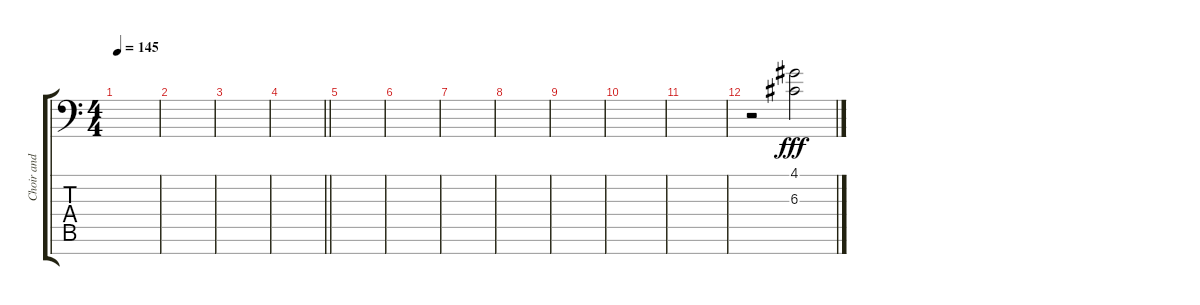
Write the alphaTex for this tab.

\track ("Choir and Effects" "Choir and ") {instrument pad7halo}
\staff {score tabs}
\tuning (E4 B3 G3 D3 A2 E2 A1) {hide}
\ts (4 4)
\tempo 145
\clef f4
\ks c
|
|
|
\barLineRight lightlight
|
\section ("" "")
|
|
|
|
|
|
|
r.2 (4.1 6.3).2{dy fff instrument reversecymbal}
